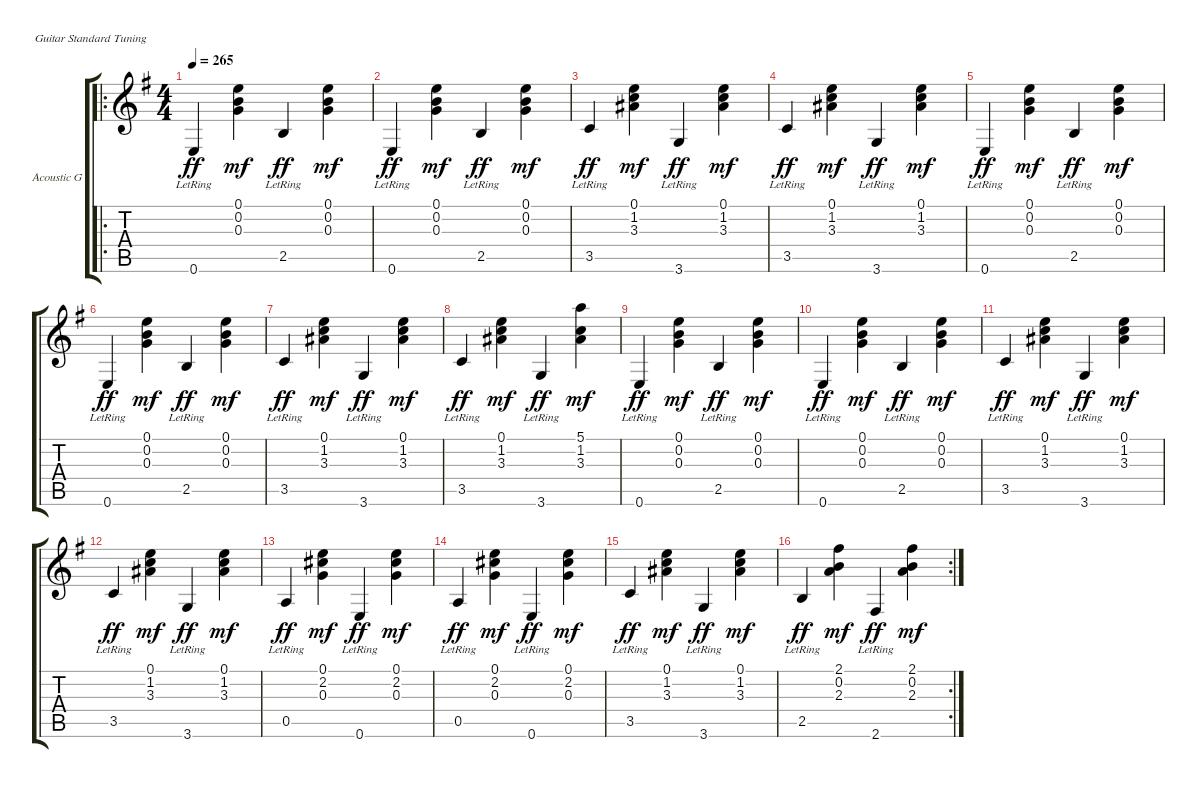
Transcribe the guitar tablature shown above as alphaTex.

\bracketExtendMode groupsimilarinstruments
\firstSystemTrackNameOrientation horizontal
\otherSystemsTrackNameOrientation horizontal
\track ("Acoustic Guitar" "Acoustic G") {instrument acousticguitarsteel}
\staff {score tabs}
\tuning (E4 B3 G3 D3 A2 E2)
\ro
\ts (4 4)
\tempo 265
\clef g2
\ks eminor
0.6{lr}.4{dy ff instrument acousticguitarsteel} (0.1 0.2 0.3).4{dy mf} 2.5{lr}.4{dy ff} (0.1 0.2 0.3).4{dy mf} |
0.6{lr}.4{dy ff} (0.1 0.2 0.3).4{dy mf} 2.5{lr}.4{dy ff} (0.1 0.2 0.3).4{dy mf} |
3.5{lr}.4{dy ff} (0.1 1.2 3.3).4{dy mf} 3.6{lr}.4{dy ff} (0.1 1.2 3.3).4{dy mf} |
3.5{lr}.4{dy ff} (0.1 1.2 3.3).4{dy mf} 3.6{lr}.4{dy ff} (0.1 1.2 3.3).4{dy mf} |
0.6{lr}.4{dy ff} (0.1 0.2 0.3).4{dy mf} 2.5{lr}.4{dy ff} (0.1 0.2 0.3).4{dy mf} |
0.6{lr}.4{dy ff} (0.1 0.2 0.3).4{dy mf} 2.5{lr}.4{dy ff} (0.1 0.2 0.3).4{dy mf} |
3.5{lr}.4{dy ff} (0.1 1.2 3.3).4{dy mf} 3.6{lr}.4{dy ff} (0.1 1.2 3.3).4{dy mf} |
3.5{lr}.4{dy ff} (0.1 1.2 3.3).4{dy mf} 3.6{lr}.4{dy ff} (5.1 1.2 3.3).4{dy mf} |
0.6{lr}.4{dy ff} (0.1 0.2 0.3).4{dy mf} 2.5{lr}.4{dy ff} (0.1 0.2 0.3).4{dy mf} |
0.6{lr}.4{dy ff} (0.1 0.2 0.3).4{dy mf} 2.5{lr}.4{dy ff} (0.1 0.2 0.3).4{dy mf} |
3.5{lr}.4{dy ff} (0.1 1.2 3.3).4{dy mf} 3.6{lr}.4{dy ff} (0.1 1.2 3.3).4{dy mf} |
3.5{lr}.4{dy ff} (0.1 1.2 3.3).4{dy mf} 3.6{lr}.4{dy ff} (0.1 1.2 3.3).4{dy mf} |
0.5{lr}.4{dy ff} (0.1 2.2 0.3).4{dy mf} 0.6{lr}.4{dy ff} (0.1 2.2 0.3).4{dy mf} |
0.5{lr}.4{dy ff} (0.1 2.2 0.3).4{dy mf} 0.6{lr}.4{dy ff} (0.1 2.2 0.3).4{dy mf} |
3.5{lr}.4{dy ff} (0.1 1.2 3.3).4{dy mf} 3.6{lr}.4{dy ff} (0.1 1.2 3.3).4{dy mf} |
\rc 2
2.5{lr}.4{dy ff} (2.1 0.2 2.3).4{dy mf} 2.6{lr}.4{dy ff} (2.1 0.2 2.3).4{dy mf}
